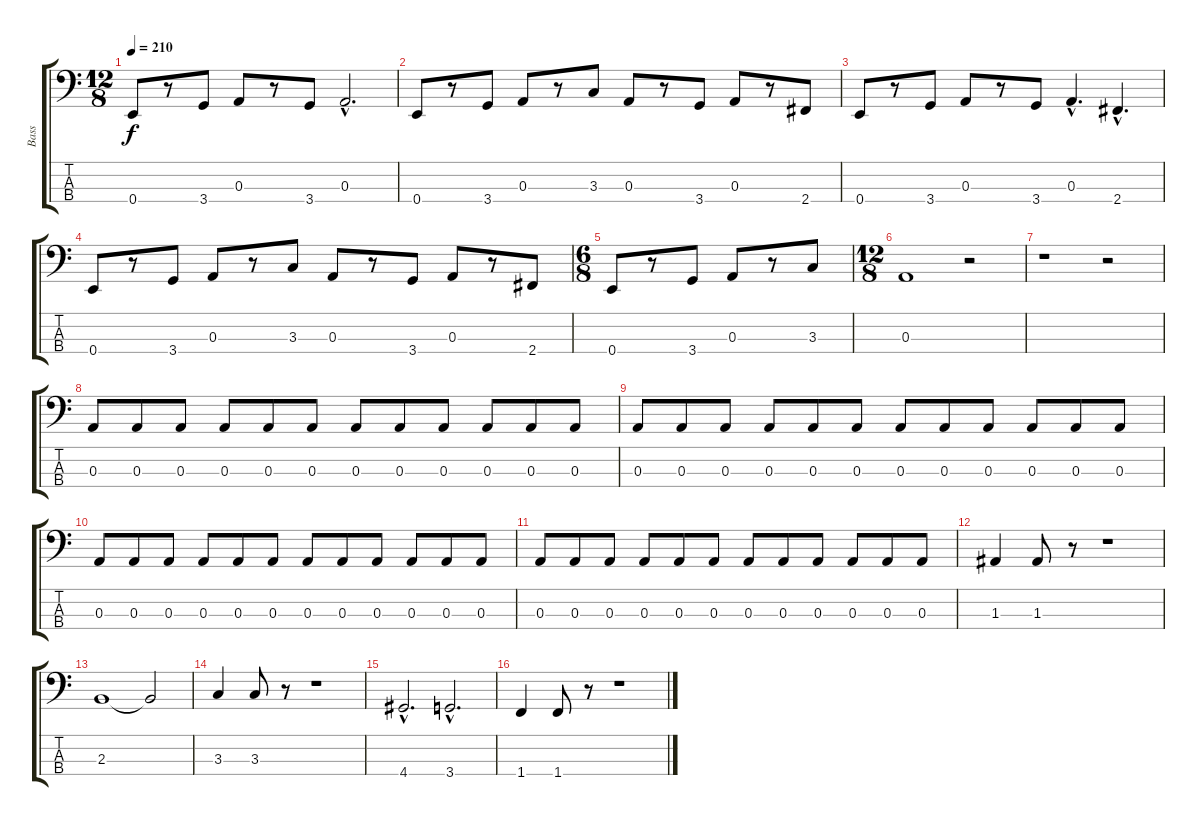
\track ("Bass" "Bass") {instrument electricbassfinger}
\staff {score tabs}
\tuning (G2 D2 A1 E1) {hide}
\ts (12 8)
\tempo 210
\clef f4
\ks c
0.4.8{dy f} r.8 3.4.8 0.3.8 r.8 3.4.8 0.3{hac}.2{d} |
0.4.8 r.8 3.4.8 0.3.8 r.8 3.3.8 0.3.8 r.8 3.4.8 0.3.8 r.8 2.4.8 |
0.4.8 r.8 3.4.8 0.3.8 r.8 3.4.8 0.3{hac}.4{d} 2.4{hac}.4{d} |
0.4.8 r.8 3.4.8 0.3.8 r.8 3.3.8 0.3.8 r.8 3.4.8 0.3.8 r.8 2.4.8 |
\ts (6 8)
0.4.8 r.8 3.4.8 0.3.8 r.8 3.3.8 |
\ts (12 8)
0.3.1 r.2 |
r.1 r.2 |
0.3.8 0.3.8 0.3.8 0.3.8 0.3.8 0.3.8 0.3.8 0.3.8 0.3.8 0.3.8 0.3.8 0.3.8 |
0.3.8 0.3.8 0.3.8 0.3.8 0.3.8 0.3.8 0.3.8 0.3.8 0.3.8 0.3.8 0.3.8 0.3.8 |
0.3.8 0.3.8 0.3.8 0.3.8 0.3.8 0.3.8 0.3.8 0.3.8 0.3.8 0.3.8 0.3.8 0.3.8 |
0.3.8 0.3.8 0.3.8 0.3.8 0.3.8 0.3.8 0.3.8 0.3.8 0.3.8 0.3.8 0.3.8 0.3.8 |
1.3.4 1.3.8 r.8 r.1 |
2.3.1 2.3{t}.2 |
3.3.4 3.3.8 r.8 r.1 |
4.4{hac}.2{d} 3.4{hac}.2{d} |
1.4.4 1.4.8 r.8 r.1
